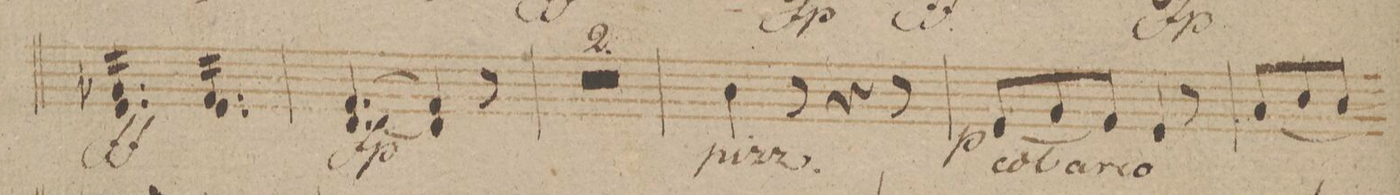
**kern	**dynam
*I"Viola.	*
*clefC3	*
*k[b-]	*
*M6/8	*
16A-XLL 16F/	ff
16A- 16F/	.
16A- 16F/	.
16A- 16F/	.
16A- 16F/	.
16A-JJ 16F/	.
16GLL 16F/	.
16G 16F/	.
16G 16F/	.
16G 16F/	.
16G 16F/	.
16GJJ 16F/	.
*Xtremolo	*
=55	=55
[4.G [4.E/	fp
4G] 4E/]	.
8r	.
=56	=56
1.r	.
=57	=57
=58	=58
4c\	.
8r	.
4r	.
8r	.
=59	=59
(8F/L	p
8A/	.
8G/J)	.
4F/	.
8r	.
=60	=60
(8B-/L	.
8d/	.
8c/J)	.
*-	*-
